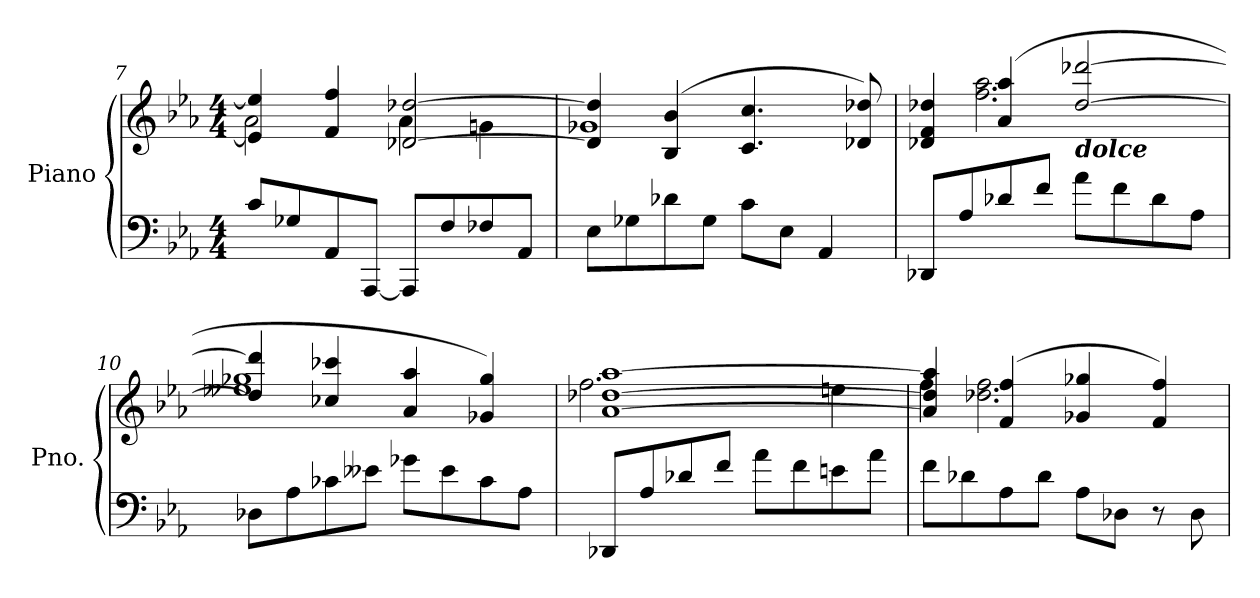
**kern	**kern	**dynam
*part1	*part1	*part1
*staff2	*staff1	*staff1/2
*I"Piano	*	*
*I'Pno.	*	*
*clefF4	*clefG2	*
*k[b-e-a-]	*k[b-e-a-]	*
*M4/4	*M4/4	*
=7	=7	=7
*	*^	*
8c/L	4e-/] 4ee-/]	2a-\	.
8G-X/	.	.	.
8AA-/	4f/ 4ff/	.	.
[8AAA-/J	.	.	.
8AAA-/L]	[2d-X/ [2dd-X/	4a-\	.
8F/	.	.	.
8F-X/	.	4gn\	.
8AA-/J	.	.	.
!!LO:LB:g=z	!!
=8	=8	=8	=8
8E-\L	4d-/] 4dd-/]	1g-X	.
8G-X\	.	.	.
8d-X\	(>4B-/ 4b-/	.	.
8G-\J	.	.	.
8c\L	4.c/ 4.cc/	.	.
8E-\J	.	.	.
4AA-/	.	.	.
.	8d-X/ 8dd-X/)	.	.
=9	=9	=9	=9
!	!	!	!LO:DY:b=2
!	!	!	!LO:DY:n=1:b
8DD-X/L	4d-X/ 4f/ 4dd-X/	4ryy	mf p
8A-/	.	.	.
8d-X/	(>4a-/ 4aa-/	2.ff\ 2.aa-\	.
8f/J	.	.	.
!	!LO:TX:b:Bi:t=dolce	!	!
8a-\L	[2dd-/ [2ddd-X/	.	.
8f\	.	.	.
8d-\	.	.	.
8A-\J	.	.	.
=10	=10	=10	=10
8D-X\L	4dd-/] 4ddd-/]	1ee--X 1gg-X	.
8A-\	.	.	.
8c-X\	4cc-X/ 4ccc-X/	.	.
8e--X\J	.	.	.
8g-X\L	4a-/ 4aa-/	.	.
8e--\	.	.	.
8c-\	4g-X/ 4gg-/)	.	.
8A-\J	.	.	.
=11	=11	=11	=11
8DD-X/L	[1a- [1dd-X [1aa-	2.ff\	.
8A-/	.	.	.
8d-X/	.	.	.
8f/J	.	.	.
8a-\L	.	.	.
8f\	.	.	.
8en\	.	4een\	.
8a-\J	.	.	.
!!LO:LB:g=z	!!
=12	=12	=12	=12
8f\L	4a-/] 4dd-/] 4aa-/]	4ff\	.
8d-X\	.	.	.
8A-\	(>4f/ 4ff/	2.dd-X\ 2.ff\	.
8d-\J	.	.	.
8A-\L	4g-X/ 4gg-X/	.	.
8D-X\J	.	.	.
8r	4f/ 4ff/)	.	.
8D-\	.	.	.
*	*v	*v	*
=	=	=
*-	*-	*-
